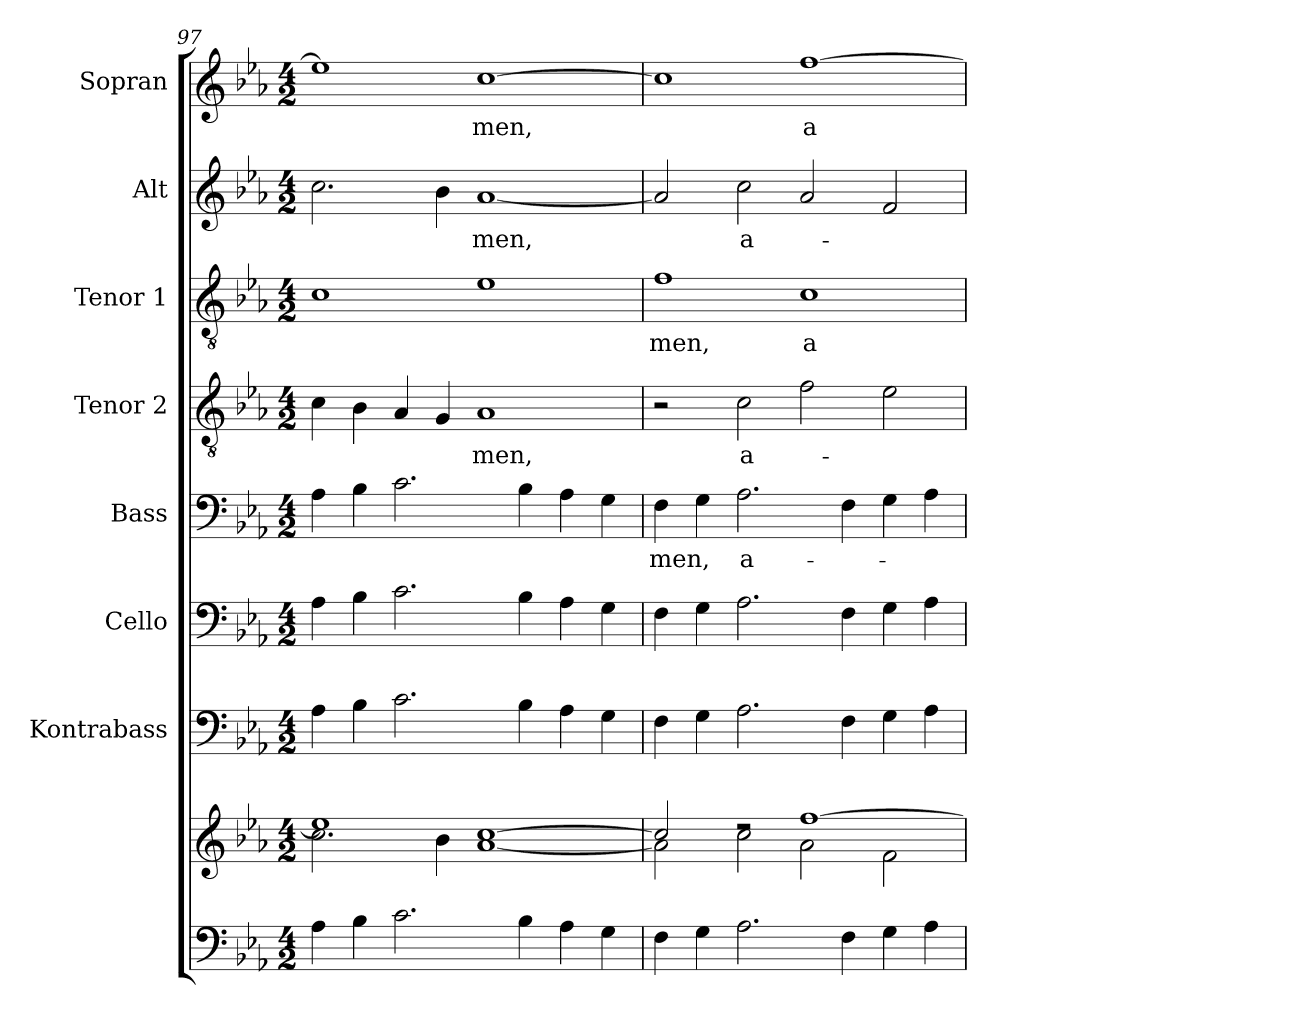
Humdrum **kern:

**kern	**kern	**kern	**kern	**kern	**text	**kern	**text	**kern	**text	**kern	**text	**kern	**text
*part8	*part8	*part7	*part6	*part5	*part5	*part4	*part4	*part3	*part3	*part2	*part2	*part1	*part1
*staff9	*staff8	*staff7	*staff6	*staff5	*staff5	*staff4	*staff4	*staff3	*staff3	*staff2	*staff2	*staff1	*staff1
*	*	*I"Kontrabass	*I"Cello	*I"Bass	*	*I"Tenor 2	*	*I"Tenor 1	*	*I"Alt	*	*I"Sopran	*
*	*	*I'Kb.	*	*I'B.	*	*I'T. 2	*	*I'T. 1	*	*I'A.	*	*I'S.	*
*clefF4	*clefG2	*clefF4	*clefF4	*clefF4	*	*clefGv2	*	*clefGv2	*	*clefG2	*	*clefG2	*
*	*	*ITrd7c12	*	*	*	*	*	*	*	*	*	*	*
*k[b-e-a-]	*k[b-e-a-]	*k[b-e-a-]	*k[b-e-a-]	*k[b-e-a-]	*	*k[b-e-a-]	*	*k[b-e-a-]	*	*k[b-e-a-]	*	*k[b-e-a-]	*
*E-:	*E-:	*E-:	*E-:	*E-:	*	*E-:	*	*E-:	*	*E-:	*	*E-:	*
*M4/2	*M4/2	*M4/2	*M4/2	*M4/2	*	*M4/2	*	*M4/2	*	*M4/2	*	*M4/2	*
=97	=97	=97	=97	=97	=97	=97	=97	=97	=97	=97	=97	=97	=97
*	*^	*	*	*	*	*	*	*	*	*	*	*	*
4A-\	1ee-]	2.cc\	4AA-\	4A-\	4A-\	.	4c\	.	1c	.	2.cc\	.	1ee-]	.
4B-\	.	.	4BB-\	4B-\	4B-\	.	4B-\	.	.	.	.	.	.	.
2.c\	.	.	2.C\	2.c\	2.c\	.	4A-/	.	.	.	.	.	.	.
.	.	4b-\	.	.	.	.	4G/	.	.	.	4b-\	.	.	.
!	!	!	!	!	!	!	!	!LO:LY:b	!	!	!	!LO:LY:b	!	!LO:LY:b
.	[>1cc	[<1a-	.	.	.	.	1A-	-men,	1e-	.	[1a-	-men,	[1cc	-men,
4B-\	.	.	4BB-\	4B-\	4B-\	.	.	.	.	.	.	.	.	.
4A-\	.	.	4AA-\	4A-\	4A-\	.	.	.	.	.	.	.	.	.
4G\	.	.	4GG\	4G\	4G\	.	.	.	.	.	.	.	.	.
=98	=98	=98	=98	=98	=98	=98	=98	=98	=98	=98	=98	=98	=98	=98
!	!	!	!	!	!	!LO:LY:b	!	!	!	!LO:LY:b	!	!	!	!
4F\	2cc/]	2a-\]	4FF\	4F\	4F\	-men,	2r	.	1f	-men,	2a-/]	.	1cc]	.
4G\	.	.	4GG\	4G\	4G\	.	.	.	.	.	.	.	.	.
!	!	!	!	!	!	!LO:LY:b	!	!LO:LY:b	!	!	!	!LO:LY:b	!	!
2.A-\	2ree	2cc\	2.AA-\	2.A-\	2.A-\	a-	2c\	a-	.	.	2cc\	a-	.	.
!	!	!	!	!	!	!	!	!	!	!LO:LY:b	!	!	!	!LO:LY:b
.	[>1ff	2a-\	.	.	.	.	2f\	.	1c	a-	2a-/	.	[1ff	a-
4F\	.	.	4FF\	4F\	4F\	.	.	.	.	.	.	.	.	.
4G\	.	2f\	4GG\	4G\	4G\	.	2e-\	.	.	.	2f/	.	.	.
4A-\	.	.	4AA-\	4A-\	4A-\	.	.	.	.	.	.	.	.	.
*	*v	*v	*	*	*	*	*	*	*	*	*	*	*	*
=	=	=	=	=	=	=	=	=	=	=	=	=	=
*-	*-	*-	*-	*-	*-	*-	*-	*-	*-	*-	*-	*-	*-
